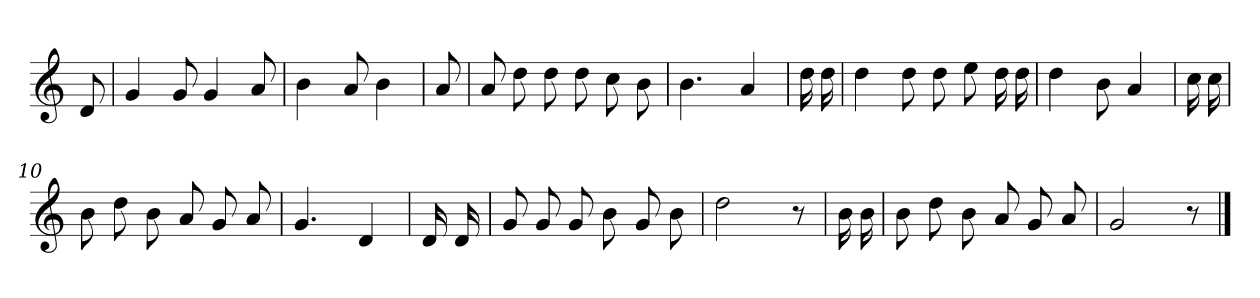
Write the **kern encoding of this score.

**kern
*part1
*staff1
*clefG2
*k[]
=
8d
=1
4g
8g
4g
8a
=2
4b
8a
4b
=3
8a
=4
8a
8dd
8dd
8dd
8cc
8b
=5
4.b
4a
=6
16dd
16dd
=7
4dd
8dd
8dd
8ee
16dd
16dd
=8
4dd
8b
4a
=9
16cc
16cc
=10
8b
8dd
8b
8a
8g
8a
=11
4.g
4d
=12
16d
16d
=13
8g
8g
8g
8b
8g
8b
=14
2dd
8r
=15
16b
16b
=16
8b
8dd
8b
8a
8g
8a
=17
2g
8r
==
*-
